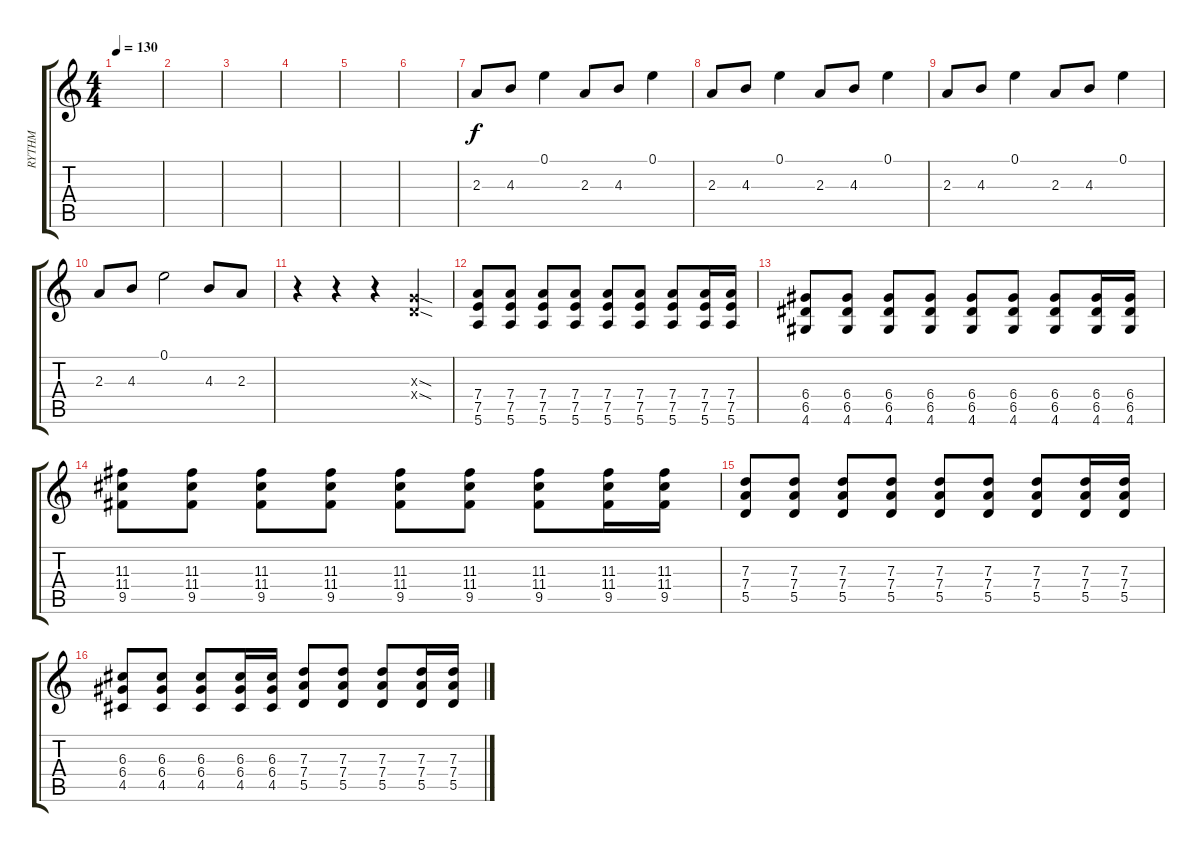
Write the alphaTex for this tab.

\track ("RYTHM" "RYTHM") {instrument electricguitarclean}
\staff {score tabs}
\tuning (E4 B3 G3 D3 A2 E2) {hide}
\ts (4 4)
\tempo 130
\clef g2
\ks c
|
|
|
|
|
|
2.3.8 4.3.8 0.1.4 2.3.8 4.3.8 0.1.4 |
2.3.8 4.3.8 0.1.4 2.3.8 4.3.8 0.1.4 |
2.3.8 4.3.8 0.1.4 2.3.8 4.3.8 0.1.4 |
2.3.8 4.3.8 0.1.2 4.3.8 2.3.8 |
r.4 r.4 r.4 (0.3{sod x} 0.4{sod x}).4 |
(7.4 7.5 5.6).8 (7.4 7.5 5.6).8 (7.4 7.5 5.6).8 (7.4 7.5 5.6).8 (7.4 7.5 5.6).8 (7.4 7.5 5.6).8 (7.4 7.5 5.6).8 (7.4 7.5 5.6).16 (7.4 7.5 5.6).16 |
(6.4 6.5 4.6).8 (6.4 6.5 4.6).8 (6.4 6.5 4.6).8 (6.4 6.5 4.6).8 (6.4 6.5 4.6).8 (6.4 6.5 4.6).8 (6.4 6.5 4.6).8 (6.4 6.5 4.6).16 (6.4 6.5 4.6).16 |
(11.3 11.4 9.5).8 (11.3 11.4 9.5).8 (11.3 11.4 9.5).8 (11.3 11.4 9.5).8 (11.3 11.4 9.5).8 (11.3 11.4 9.5).8 (11.3 11.4 9.5).8 (11.3 11.4 9.5).16 (11.3 11.4 9.5).16 |
(7.3 7.4 5.5).8 (7.3 7.4 5.5).8 (7.3 7.4 5.5).8 (7.3 7.4 5.5).8 (7.3 7.4 5.5).8 (7.3 7.4 5.5).8 (7.3 7.4 5.5).8 (7.3 7.4 5.5).16 (7.3 7.4 5.5).16 |
(6.3 6.4 4.5).8 (6.3 6.4 4.5).8 (6.3 6.4 4.5).8 (6.3 6.4 4.5).16 (6.3 6.4 4.5).16 (7.3 7.4 5.5).8 (7.3 7.4 5.5).8 (7.3 7.4 5.5).8 (7.3 7.4 5.5).16 (7.3 7.4 5.5).16
